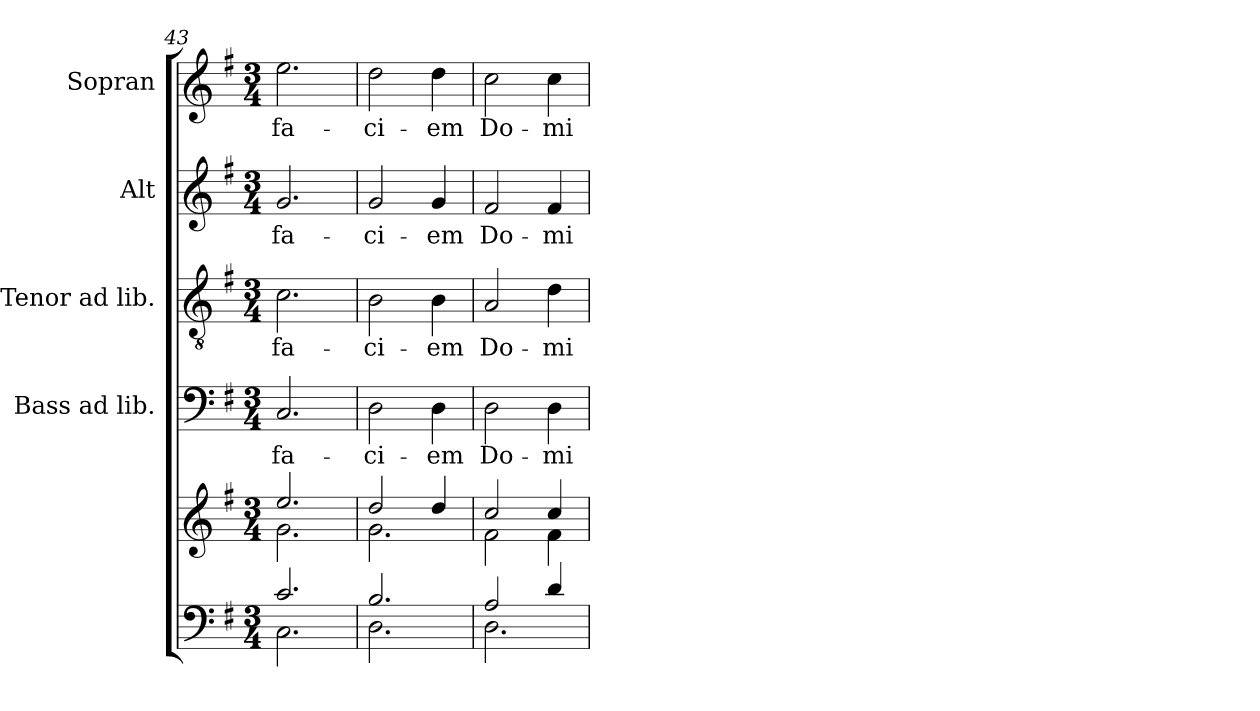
**kern	**kern	**kern	**text	**kern	**text	**kern	**text	**kern	**text
*part5	*part5	*part4	*part4	*part3	*part3	*part2	*part2	*part1	*part1
*staff6	*staff5	*staff4	*staff4	*staff3	*staff3	*staff2	*staff2	*staff1	*staff1
*	*	*I"Bass ad lib.	*	*I"Tenor ad lib.	*	*I"Alt	*	*I"Sopran	*
*	*	*I'B.	*	*I'T.	*	*I'A.	*	*I'S.	*
*clefF4	*clefG2	*clefF4	*	*clefGv2	*	*clefG2	*	*clefG2	*
*k[f#]	*k[f#]	*k[f#]	*	*k[f#]	*	*k[f#]	*	*k[f#]	*
*G:	*G:	*G:	*	*G:	*	*G:	*	*G:	*
*M3/4	*M3/4	*M3/4	*	*M3/4	*	*M3/4	*	*M3/4	*
=43	=43	=43	=43	=43	=43	=43	=43	=43	=43
*^	*^	*	*	*	*	*	*	*	*
!	!	!	!	!	!LO:LY:b	!	!LO:LY:b	!	!LO:LY:b	!	!LO:LY:b
2.c/	2.C\	2.ee/	2.g\	2.C/	fa-	2.c\	fa-	2.g/	fa-	2.ee\	fa-
=44	=44	=44	=44	=44	=44	=44	=44	=44	=44	=44	=44
!	!	!	!	!	!LO:LY:b	!	!LO:LY:b	!	!LO:LY:b	!	!LO:LY:b
2.B/	2.D\	2dd/	2.g\	2D\	-ci-	2B\	-ci-	2g/	-ci-	2dd\	-ci-
!	!	!	!	!	!LO:LY:b	!	!LO:LY:b	!	!LO:LY:b	!	!LO:LY:b
.	.	4dd/	.	4D\	-em	4B\	-em	4g/	-em	4dd\	-em
=45	=45	=45	=45	=45	=45	=45	=45	=45	=45	=45	=45
!	!	!	!	!	!LO:LY:b	!	!LO:LY:b	!	!LO:LY:b	!	!LO:LY:b
2A/	2.D\	2cc/	2f#\	2D\	Do-	2A/	Do-	2f#/	Do-	2cc\	Do-
!	!	!	!	!	!LO:LY:b	!	!LO:LY:b	!	!LO:LY:b	!	!LO:LY:b
4d/	.	4cc/	4f#\	4D\	-mi-	4d\	-mi-	4f#/	-mi-	4cc\	-mi-
*v	*v	*	*	*	*	*	*	*	*	*	*
*	*v	*v	*	*	*	*	*	*	*	*
=	=	=	=	=	=	=	=	=	=
*-	*-	*-	*-	*-	*-	*-	*-	*-	*-
